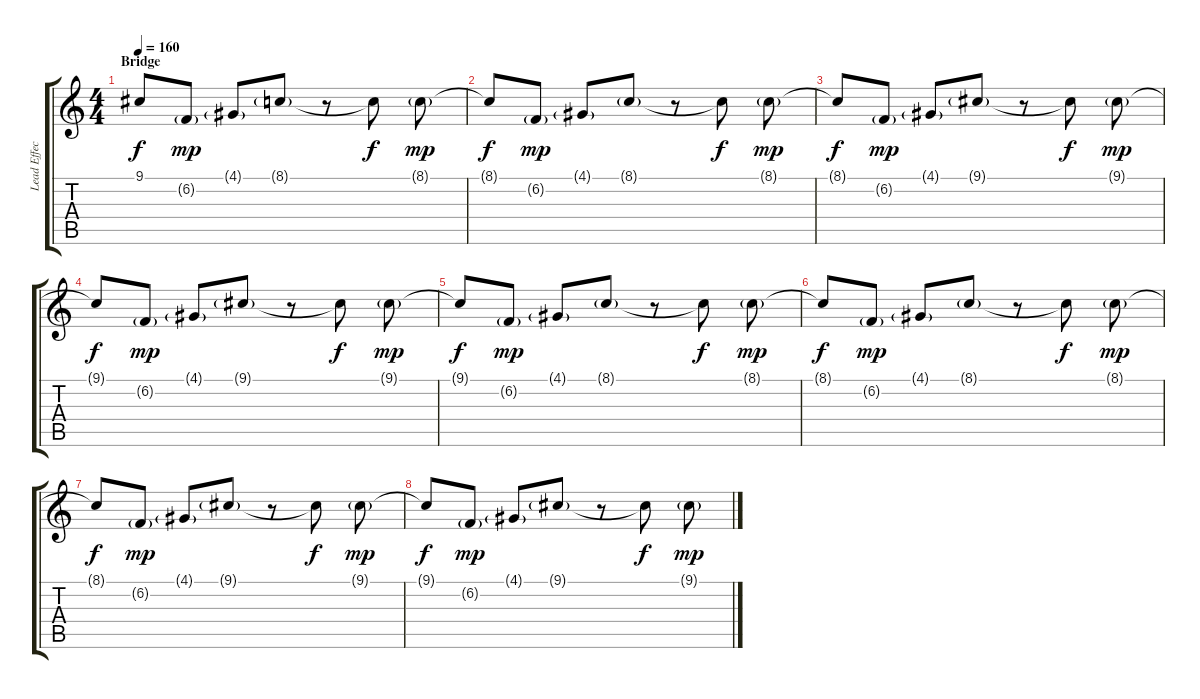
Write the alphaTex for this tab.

\track ("Lead Effect" "Lead Effec") {instrument lead1square}
\staff {score tabs}
\tuning (E4 B3 G3 D3 A2 E2) {hide}
\ts (4 4)
\section ("" "Bridge")
\tempo 160
\clef g2
\ks c
9.1{t}.8{dy f} 6.2{g}.8{dy mp} 4.1{g}.8 8.1{g}.8 r.8 8.1{t}.8{dy f} 8.1{g}.8{dy mp} |
8.1{t}.8{dy f} 6.2{g}.8{dy mp} 4.1{g}.8 8.1{g}.8 r.8 8.1{t}.8{dy f} 8.1{g}.8{dy mp} |
8.1{t}.8{dy f} 6.2{g}.8{dy mp} 4.1{g}.8 9.1{g}.8 r.8 9.1{t}.8{dy f} 9.1{g}.8{dy mp} |
9.1{t}.8{dy f} 6.2{g}.8{dy mp} 4.1{g}.8 9.1{g}.8 r.8 9.1{t}.8{dy f} 9.1{g}.8{dy mp} |
9.1{t}.8{dy f} 6.2{g}.8{dy mp} 4.1{g}.8 8.1{g}.8 r.8 8.1{t}.8{dy f} 8.1{g}.8{dy mp} |
8.1{t}.8{dy f} 6.2{g}.8{dy mp} 4.1{g}.8 8.1{g}.8 r.8 8.1{t}.8{dy f} 8.1{g}.8{dy mp} |
8.1{t}.8{dy f} 6.2{g}.8{dy mp} 4.1{g}.8 9.1{g}.8 r.8 9.1{t}.8{dy f} 9.1{g}.8{dy mp} |
9.1{t}.8{dy f} 6.2{g}.8{dy mp} 4.1{g}.8 9.1{g}.8 r.8 9.1{t}.8{dy f} 9.1{g}.8{dy mp}
